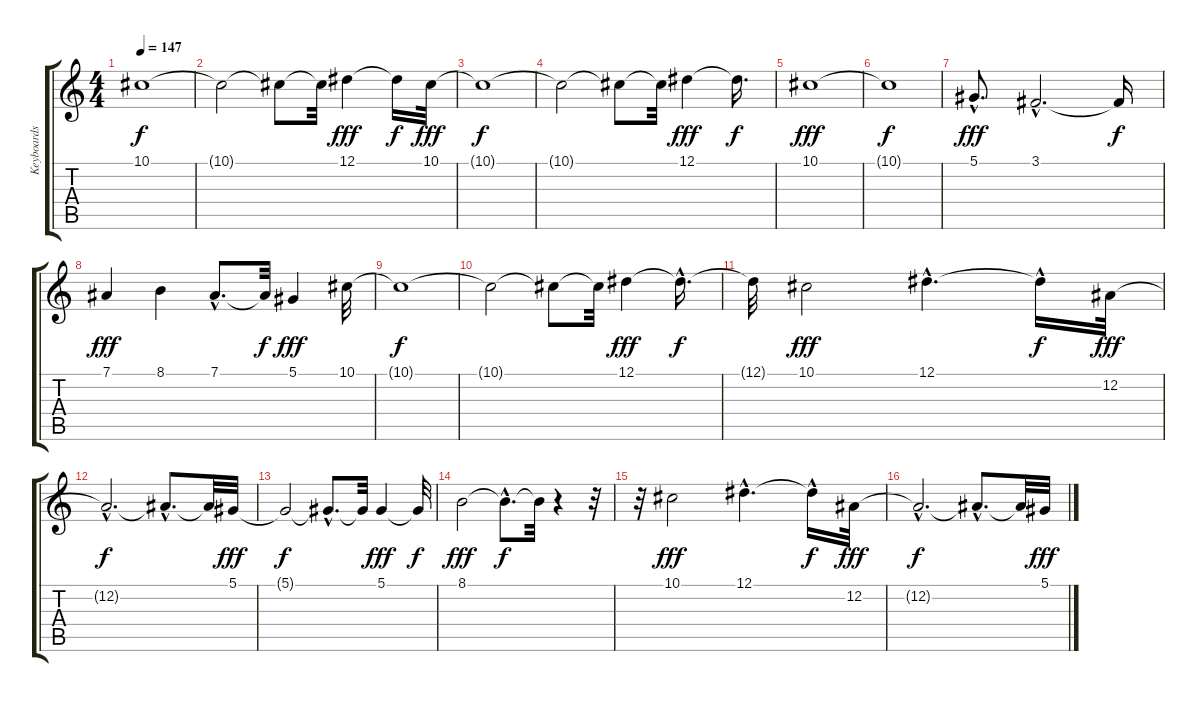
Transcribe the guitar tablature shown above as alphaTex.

\track ("Keyboards" "Keyboards") {instrument stringensemble1}
\staff {score tabs}
\tuning (Eb4 Bb3 Gb3 Db3 Ab2 Eb2) {hide}
\ts (4 4)
\tempo 147
\clef g2
\ks c
10.1{t}.1{dy f} |
10.1{t}.2 10.1{t}.8 10.1{t}.32 12.1.4{dy fff} 12.1{t}.16{dy f} 10.1.32{dy fff} |
10.1{t}.1{dy f} |
10.1{t}.2 10.1{t}.8 10.1{t}.32 12.1.4{dy fff} 12.1{t}.16{d dy f} |
10.1.1{dy fff} |
10.1{t}.1{dy f} |
5.1{hac}.8{d dy fff} 3.1{hac}.2{d} 3.1{t}.16{dy f} |
7.1.4{dy fff} 8.1.4 7.1{hac}.8{d} 7.1{t}.32{dy f} 5.1.4{dy fff} 10.1.32 |
10.1{t}.1{dy f} |
10.1{t}.2 10.1{t}.8 10.1{t}.32 12.1.4{dy fff} 12.1{hac t}.16{d dy f} |
12.1{t}.32 10.1.2{dy fff} 12.1{hac}.4{d} 12.1{hac t}.16{dy f} 12.2.32{dy fff} |
12.2{hac t}.2{d dy f} 12.2{hac t}.8{d} 12.2{t}.32 5.1.32{dy fff} |
5.1{t}.2{dy f} 5.1{hac t}.8{d} 5.1{t}.32 5.1.4{dy fff} 5.1{t}.32{dy f} |
8.1.2{dy fff} 8.1{hac t}.8{d dy f} 8.1{t}.32 r.4 r.32 |
r.32 10.1.2{dy fff} 12.1{hac}.4{d} 12.1{hac t}.16{dy f} 12.2.32{dy fff} |
12.2{hac t}.2{d dy f} 12.2{hac t}.8{d} 12.2{t}.32 5.1.32{dy fff}
